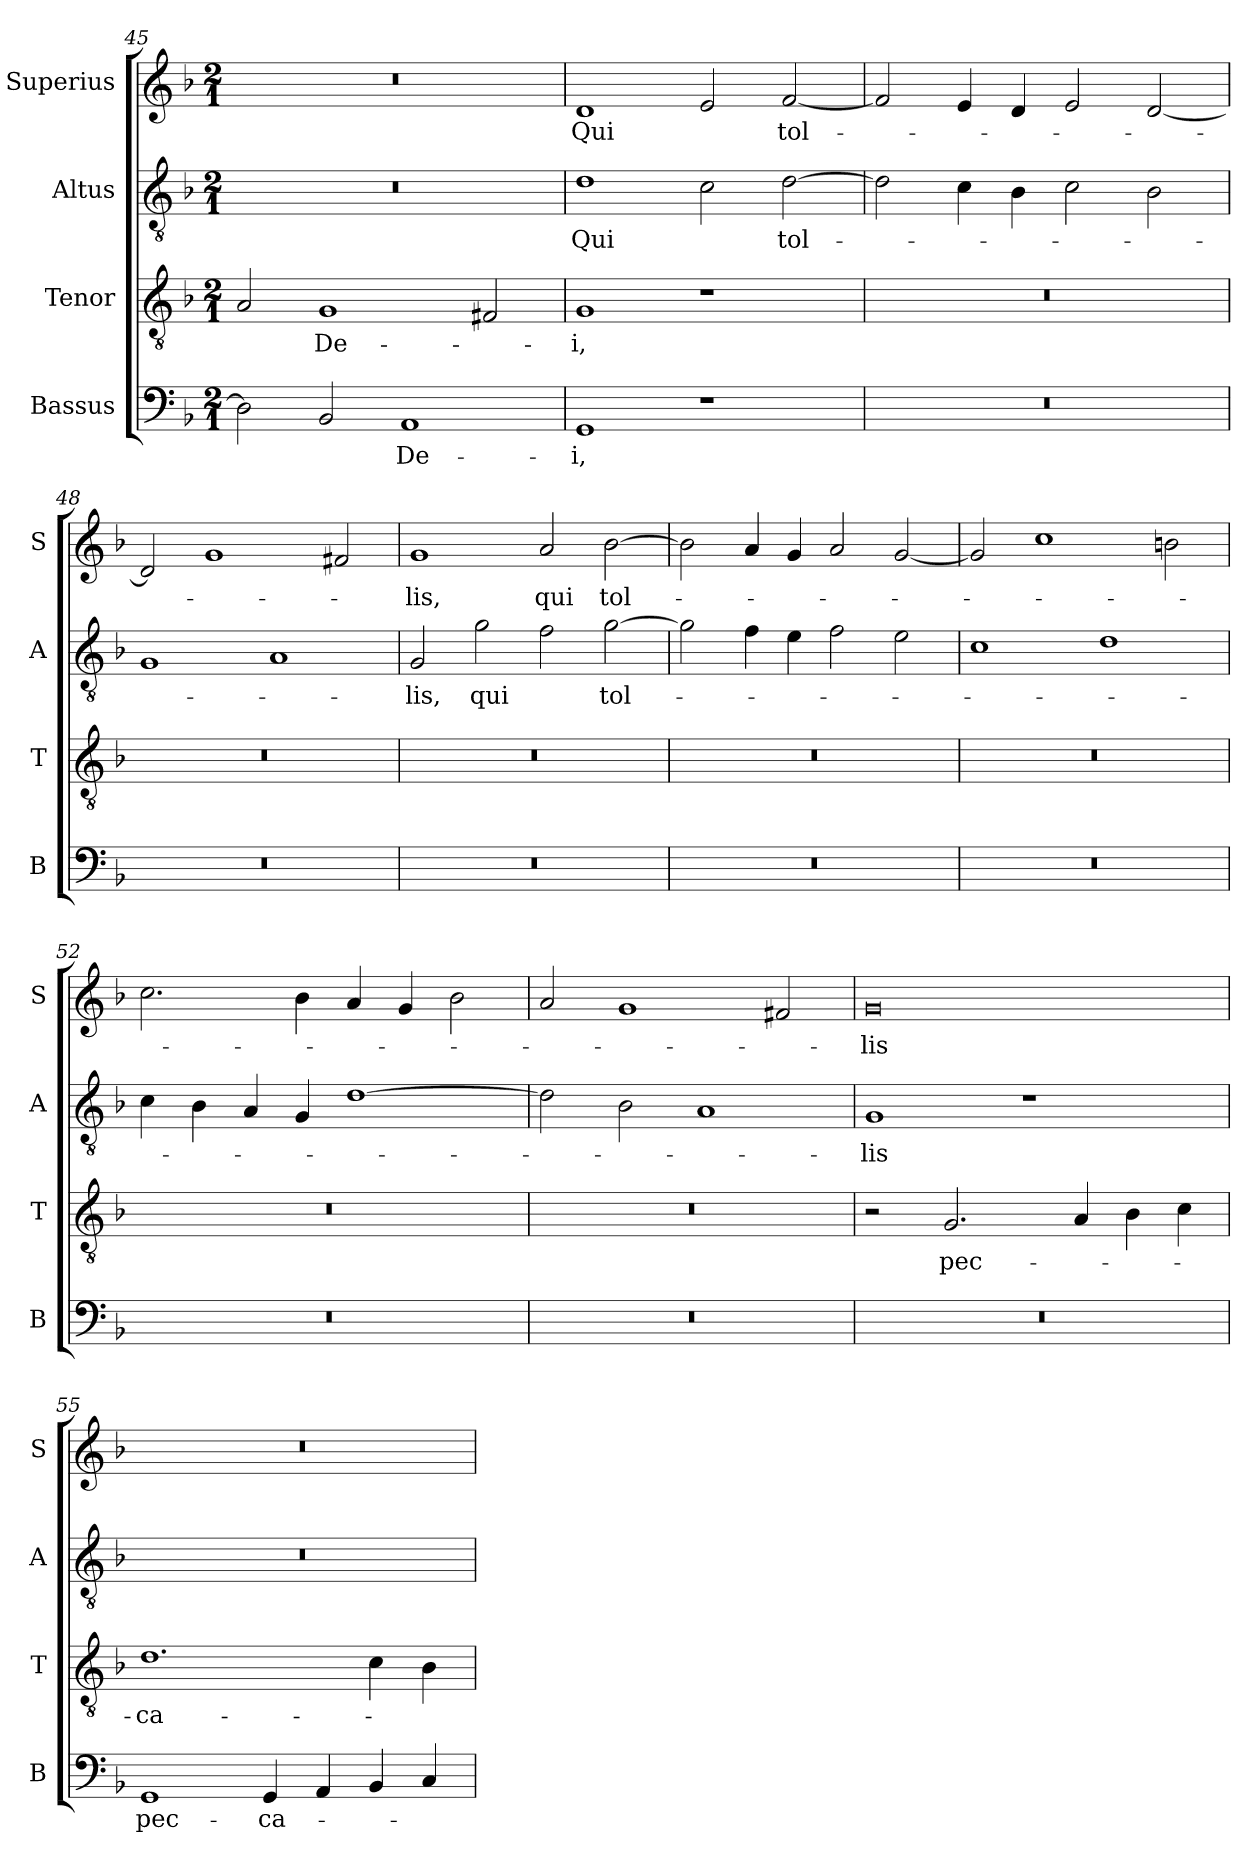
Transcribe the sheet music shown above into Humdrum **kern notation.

**kern	**text	**kern	**text	**kern	**text	**kern	**text
*part4	*part4	*part3	*part3	*part2	*part2	*part1	*part1
*staff4	*staff4	*staff3	*staff3	*staff2	*staff2	*staff1	*staff1
*I"Bassus	*	*I"Tenor	*	*I"Altus	*	*I"Superius	*
*I'B	*	*I'T	*	*I'A	*	*I'S	*
*clefF4	*	*clefGv2	*	*clefGv2	*	*clefG2	*
*k[b-]	*	*k[b-]	*	*k[b-]	*	*k[b-]	*
*M2/1	*	*M2/1	*	*M2/1	*	*M2/1	*
=45	=45	=45	=45	=45	=45	=45	=45
2D]	.	2A	.	0r	.	0r	.
2BB-	.	1G	De-	.	.	.	.
!	!LO:LY:i	!	!	!	!	!	!
1AA	De-	.	.	.	.	.	.
.	.	2F#X	.	.	.	.	.
=46	=46	=46	=46	=46	=46	=46	=46
!	!LO:LY:i	!	!	!	!	!	!
1GG	-i,	1G	-i,	1d	Qui	1d	Qui
1r	.	1r	.	2c	.	2e	.
.	.	.	.	[2d	tol-	[2f	tol-
=47	=47	=47	=47	=47	=47	=47	=47
0r	.	0r	.	2d]	.	2f]	.
.	.	.	.	4c	.	4e	.
.	.	.	.	4B-	.	4d	.
.	.	.	.	2c	.	2e	.
.	.	.	.	2B-	.	[2d	.
=48	=48	=48	=48	=48	=48	=48	=48
0r	.	0r	.	1G	.	2d]	.
.	.	.	.	.	.	1g	.
.	.	.	.	1A	.	.	.
.	.	.	.	.	.	2f#X	.
=49	=49	=49	=49	=49	=49	=49	=49
!	!	!	!	!	!	!	!LO:LY:i
0r	.	0r	.	2G	-lis,	1g	-lis,
!	!	!	!	!	!LO:LY:i	!	!
.	.	.	.	2g	qui	.	.
!	!	!	!	!	!	!	!LO:LY:i
.	.	.	.	2f	.	2a	qui
!	!	!	!	!	!LO:LY:i	!	!LO:LY:i
.	.	.	.	[2g	tol-	[2b-	tol-
=50	=50	=50	=50	=50	=50	=50	=50
0r	.	0r	.	2g]	.	2b-]	.
.	.	.	.	4f	.	4a	.
.	.	.	.	4e	.	4g	.
.	.	.	.	2f	.	2a	.
.	.	.	.	2e	.	[2g	.
=51	=51	=51	=51	=51	=51	=51	=51
0r	.	0r	.	1c	.	2g]	.
.	.	.	.	.	.	1cc	.
.	.	.	.	1d	.	.	.
.	.	.	.	.	.	2bn	.
=52	=52	=52	=52	=52	=52	=52	=52
0r	.	0r	.	4c	.	2.cc	.
.	.	.	.	4B-	.	.	.
.	.	.	.	4A	.	.	.
.	.	.	.	4G	.	4b-	.
.	.	.	.	[1d	.	4a	.
.	.	.	.	.	.	4g	.
.	.	.	.	.	.	2b-	.
=53	=53	=53	=53	=53	=53	=53	=53
0r	.	0r	.	2d]	.	2a	.
.	.	.	.	2B-	.	1g	.
.	.	.	.	1A	.	.	.
.	.	.	.	.	.	2f#X	.
=54	=54	=54	=54	=54	=54	=54	=54
!	!	!	!	!	!LO:LY:i	!	!
0r	.	2r	.	1G	-lis	0g	-lis
.	.	2.G	pec-	.	.	.	.
.	.	.	.	1r	.	.	.
.	.	4A	.	.	.	.	.
.	.	4B-	.	.	.	.	.
.	.	4c	.	.	.	.	.
=55	=55	=55	=55	=55	=55	=55	=55
1GG	pec-	1.d	-ca-	0r	.	0r	.
4GG	-ca-	.	.	.	.	.	.
4AA	.	.	.	.	.	.	.
4BB-	.	4c	.	.	.	.	.
4C	.	4B-	.	.	.	.	.
=	=	=	=	=	=	=	=
*-	*-	*-	*-	*-	*-	*-	*-
